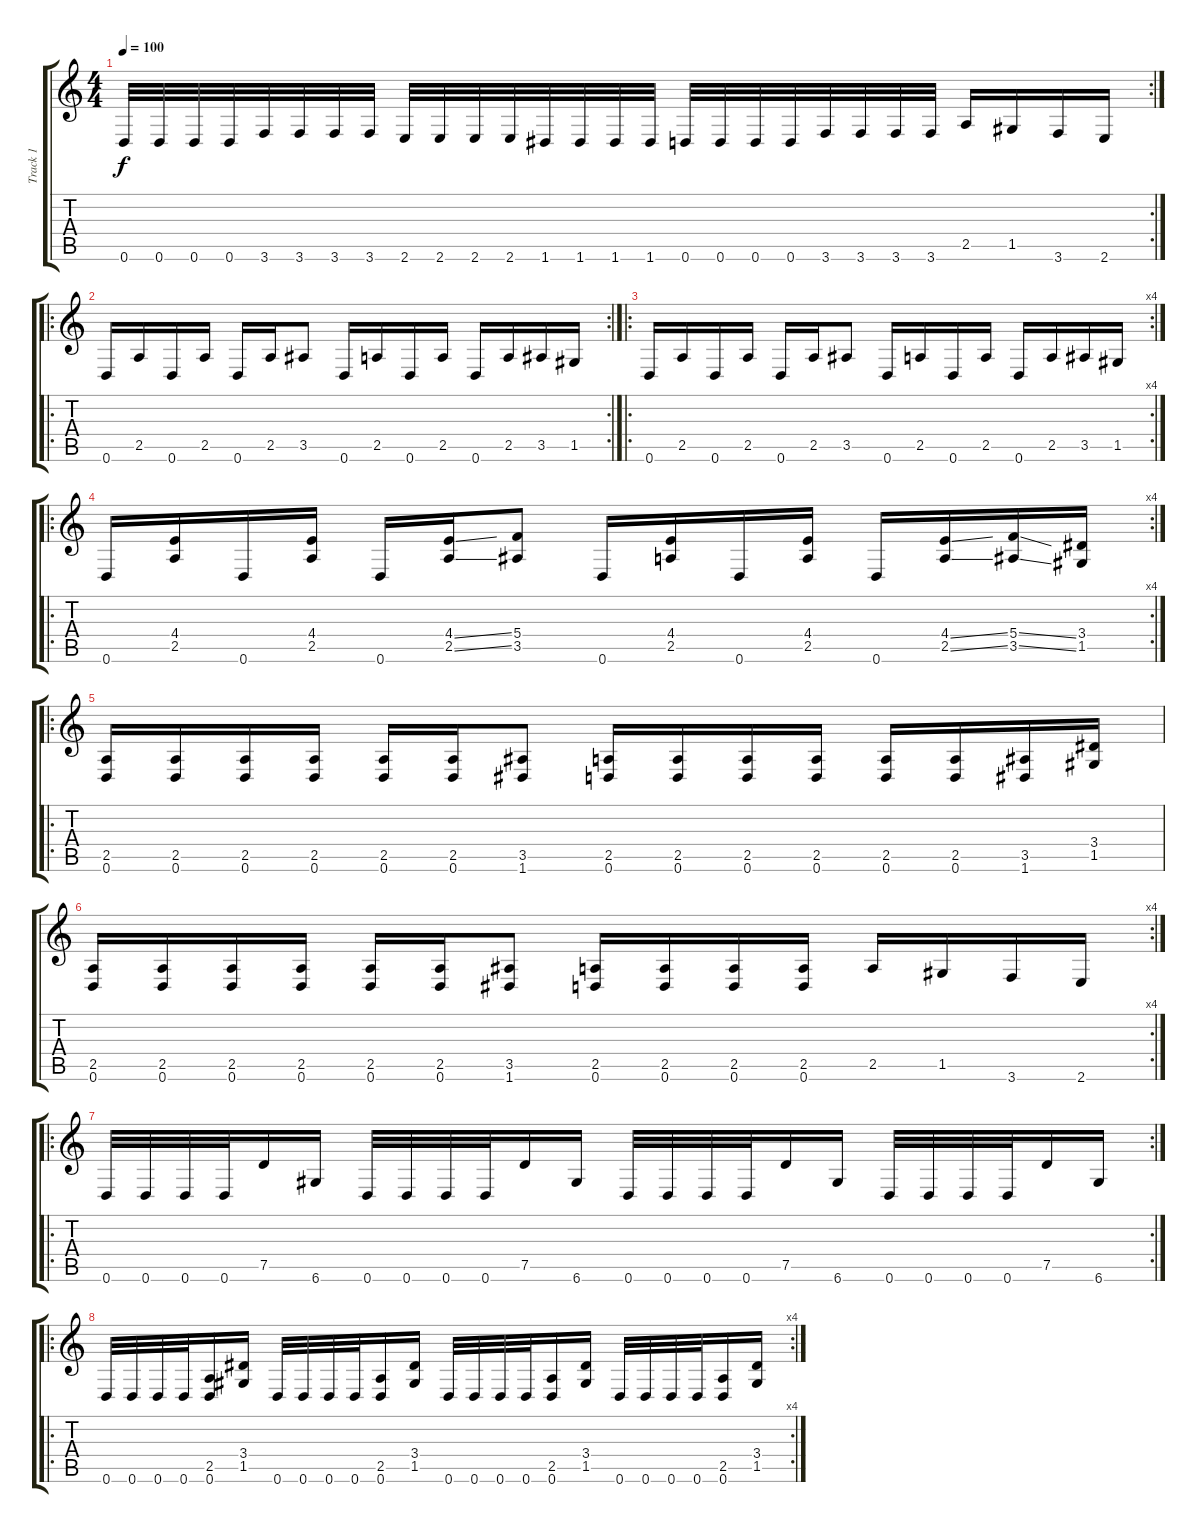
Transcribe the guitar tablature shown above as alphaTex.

\track ("Track 1" "Track 1") {instrument distortionguitar}
\staff {score tabs}
\tuning (D4 A3 F3 C3 G2 D2) {hide}
\rc 2
\ts (4 4)
\tempo 100
\clef g2
\ks c
0.6.32{dy f} 0.6.32 0.6.32 0.6.32 3.6.32 3.6.32 3.6.32 3.6.32 2.6.32 2.6.32 2.6.32 2.6.32 1.6.32 1.6.32 1.6.32 1.6.32 0.6.32 0.6.32 0.6.32 0.6.32 3.6.32 3.6.32 3.6.32 3.6.32 2.5.16 1.5.16 3.6.16 2.6.16 |
\ro
\rc 2
0.6.16 2.5.16 0.6.16 2.5.16 0.6.16 2.5.16 3.5.8 0.6.16 2.5.16 0.6.16 2.5.16 0.6.16 2.5.16 3.5.16 1.5.16 |
\ro
\rc 4
0.6.16 2.5.16 0.6.16 2.5.16 0.6.16 2.5.16 3.5.8 0.6.16 2.5.16 0.6.16 2.5.16 0.6.16 2.5.16 3.5.16 1.5.16 |
\ro
\rc 4
0.6.16 (4.4 2.5).16 0.6.16 (4.4 2.5).16 0.6.16 (4.4{ss} 2.5{ss}).16 (5.4 3.5).8 0.6.16 (4.4 2.5).16 0.6.16 (4.4 2.5).16 0.6.16 (4.4{ss} 2.5{ss}).16 (5.4{ss} 3.5{ss}).16 (3.4 1.5).16 |
\ro
(2.5 0.6).16 (2.5 0.6).16 (2.5 0.6).16 (2.5 0.6).16 (2.5 0.6).16 (2.5 0.6).16 (3.5 1.6).8 (2.5 0.6).16 (2.5 0.6).16 (2.5 0.6).16 (2.5 0.6).16 (2.5 0.6).16 (2.5 0.6).16 (3.5 1.6).16 (3.4 1.5).16 |
\rc 4
(2.5 0.6).16 (2.5 0.6).16 (2.5 0.6).16 (2.5 0.6).16 (2.5 0.6).16 (2.5 0.6).16 (3.5 1.6).8 (2.5 0.6).16 (2.5 0.6).16 (2.5 0.6).16 (2.5 0.6).16 2.5.16 1.5.16 3.6.16 2.6.16 |
\ro
\rc 2
0.6.32 0.6.32 0.6.32 0.6.32 7.5.16 6.6.16 0.6.32 0.6.32 0.6.32 0.6.32 7.5.16 6.6.16 0.6.32 0.6.32 0.6.32 0.6.32 7.5.16 6.6.16 0.6.32 0.6.32 0.6.32 0.6.32 7.5.16 6.6.16 |
\ro
\rc 4
0.6.32 0.6.32 0.6.32 0.6.32 (2.5 0.6).16 (3.4 1.5).16 0.6.32 0.6.32 0.6.32 0.6.32 (2.5 0.6).16 (3.4 1.5).16 0.6.32 0.6.32 0.6.32 0.6.32 (2.5 0.6).16 (3.4 1.5).16 0.6.32 0.6.32 0.6.32 0.6.32 (2.5 0.6).16 (3.4 1.5).16
